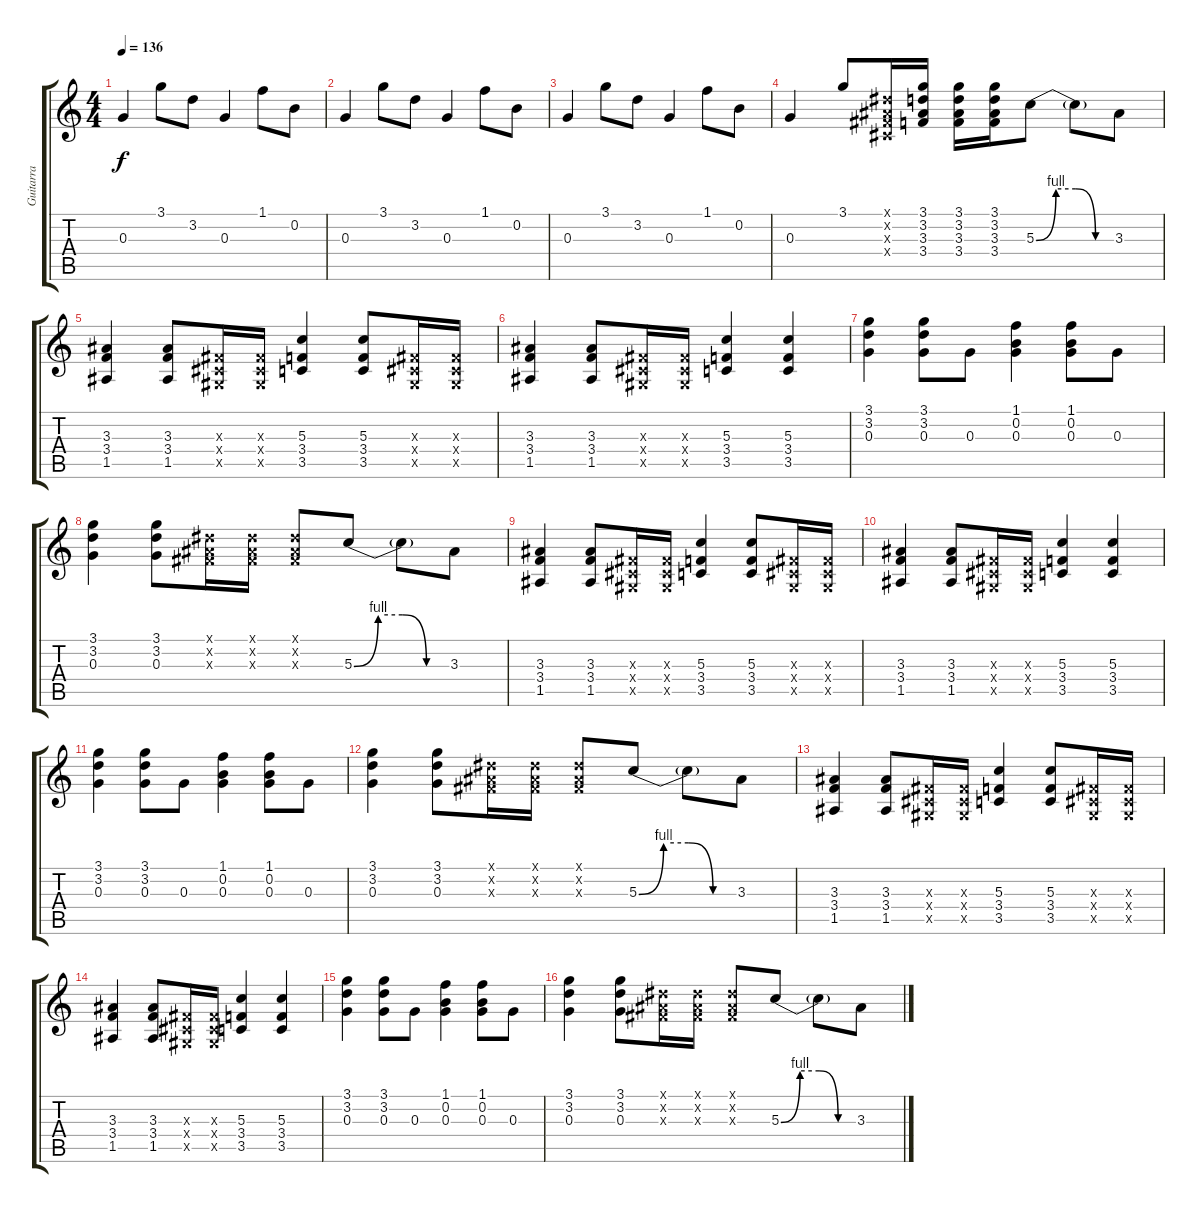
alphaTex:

\track ("Guitarra" "Guitarra") {instrument distortionguitar}
\staff {score tabs}
\tuning (E4 B3 G3 D3 A2 D2) {hide}
\ts (4 4)
\tempo 136
\clef g2
\ks c
0.3.4{dy f instrument distortionguitar} 3.1.8 3.2.8 0.3.4 1.1.8 0.2.8 |
0.3.4 3.1.8 3.2.8 0.3.4 1.1.8 0.2.8 |
0.3.4 3.1.8 3.2.8 0.3.4 1.1.8 0.2.8 |
0.3.4 3.1.8 (-1.1{x} -1.2{x} -1.3{x} -1.4{x}).16 (3.1 3.2 3.3 3.4).16 (3.1 3.2 3.3 3.4).16 (3.1 3.2 3.3 3.4).16 5.3{be (custom 0 0 15 4 30 4 45 0 60 0)}.8 5.3{t}.8 3.3.8 |
(3.3 3.4 1.5).4 (3.3 3.4 1.5).8 (-1.3{x} -1.4{x} -1.5{x}).16 (-1.3{x} -1.4{x} -1.5{x}).16 (5.3 3.4 3.5).4 (5.3 3.4 3.5).8 (-1.3{x} -1.4{x} -1.5{x}).16 (-1.3{x} -1.4{x} -1.5{x}).16 |
(3.3 3.4 1.5).4 (3.3 3.4 1.5).8 (-1.3{x} -1.4{x} -1.5{x}).16 (-1.3{x} -1.4{x} -1.5{x}).16 (5.3 3.4 3.5).4 (5.3 3.4 3.5).4 |
(3.1 3.2 0.3).4 (3.1 3.2 0.3).8 0.3.8 (1.1 0.2 0.3).4 (1.1 0.2 0.3).8 0.3.8 |
(3.1 3.2 0.3).4 (3.1 3.2 0.3).8 (-1.1{x} -1.2{x} -1.3{x}).16 (-1.1{x} -1.2{x} -1.3{x}).16 (-1.1{x} -1.2{x} -1.3{x}).8 5.3{be (custom 0 0 15 4 30 4 45 0 60 0)}.8 5.3{t}.8 3.3.8 |
(3.3 3.4 1.5).4 (3.3 3.4 1.5).8 (-1.3{x} -1.4{x} -1.5{x}).16 (-1.3{x} -1.4{x} -1.5{x}).16 (5.3 3.4 3.5).4 (5.3 3.4 3.5).8 (-1.3{x} -1.4{x} -1.5{x}).16 (-1.3{x} -1.4{x} -1.5{x}).16 |
(3.3 3.4 1.5).4 (3.3 3.4 1.5).8 (-1.3{x} -1.4{x} -1.5{x}).16 (-1.3{x} -1.4{x} -1.5{x}).16 (5.3 3.4 3.5).4 (5.3 3.4 3.5).4 |
(3.1 3.2 0.3).4 (3.1 3.2 0.3).8 0.3.8 (1.1 0.2 0.3).4 (1.1 0.2 0.3).8 0.3.8 |
(3.1 3.2 0.3).4 (3.1 3.2 0.3).8 (-1.1{x} -1.2{x} -1.3{x}).16 (-1.1{x} -1.2{x} -1.3{x}).16 (-1.1{x} -1.2{x} -1.3{x}).8 5.3{be (custom 0 0 15 4 30 4 45 0 60 0)}.8 5.3{t}.8 3.3.8 |
(3.3 3.4 1.5).4 (3.3 3.4 1.5).8 (-1.3{x} -1.4{x} -1.5{x}).16 (-1.3{x} -1.4{x} -1.5{x}).16 (5.3 3.4 3.5).4 (5.3 3.4 3.5).8 (-1.3{x} -1.4{x} -1.5{x}).16 (-1.3{x} -1.4{x} -1.5{x}).16 |
(3.3 3.4 1.5).4 (3.3 3.4 1.5).8 (-1.3{x} -1.4{x} -1.5{x}).16 (-1.3{x} -1.4{x} -1.5{x}).16 (5.3 3.4 3.5).4 (5.3 3.4 3.5).4 |
(3.1 3.2 0.3).4 (3.1 3.2 0.3).8 0.3.8 (1.1 0.2 0.3).4 (1.1 0.2 0.3).8 0.3.8 |
(3.1 3.2 0.3).4 (3.1 3.2 0.3).8 (-1.1{x} -1.2{x} -1.3{x}).16 (-1.1{x} -1.2{x} -1.3{x}).16 (-1.1{x} -1.2{x} -1.3{x}).8 5.3{be (custom 0 0 15 4 30 4 45 0 60 0)}.8 5.3{t}.8 3.3.8
